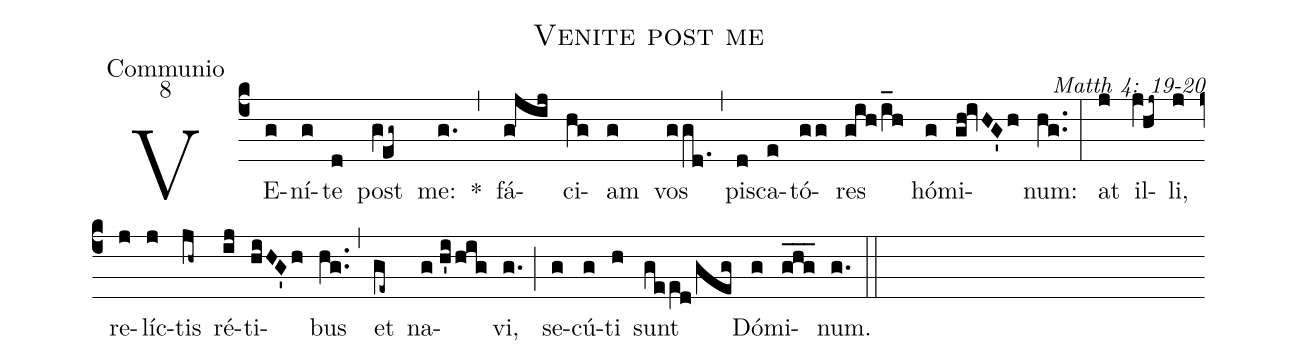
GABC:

name: Venite post me;
office-part: Communio;
mode: 8;
commentary: Matth 4: 19-20;
%%
(c4) VE(g)ní(g)te(d) post(gV!eg~) me:(g.) *(,) fá(g!jij)ci(hg)am(g) vos(ggd.) (,) pis(d)ca(e)tó(gg)res(gih/i_h) hó(g)mi(gh!ivHG'h)num:(hg..) (:)
at(j) il(jV!hj~)li,(j) re(j)líc(j)tis(jh~) ré(ij)ti(hiHG'h)bus(hg..) (,) et(ge~) na(g//h'i/hig)vi,(g.) (;) se(g)cú(g)ti(h) sunt(gee[ll:1]d/geg) Dó(g)mi(ghg___)num.(g.) (::)
